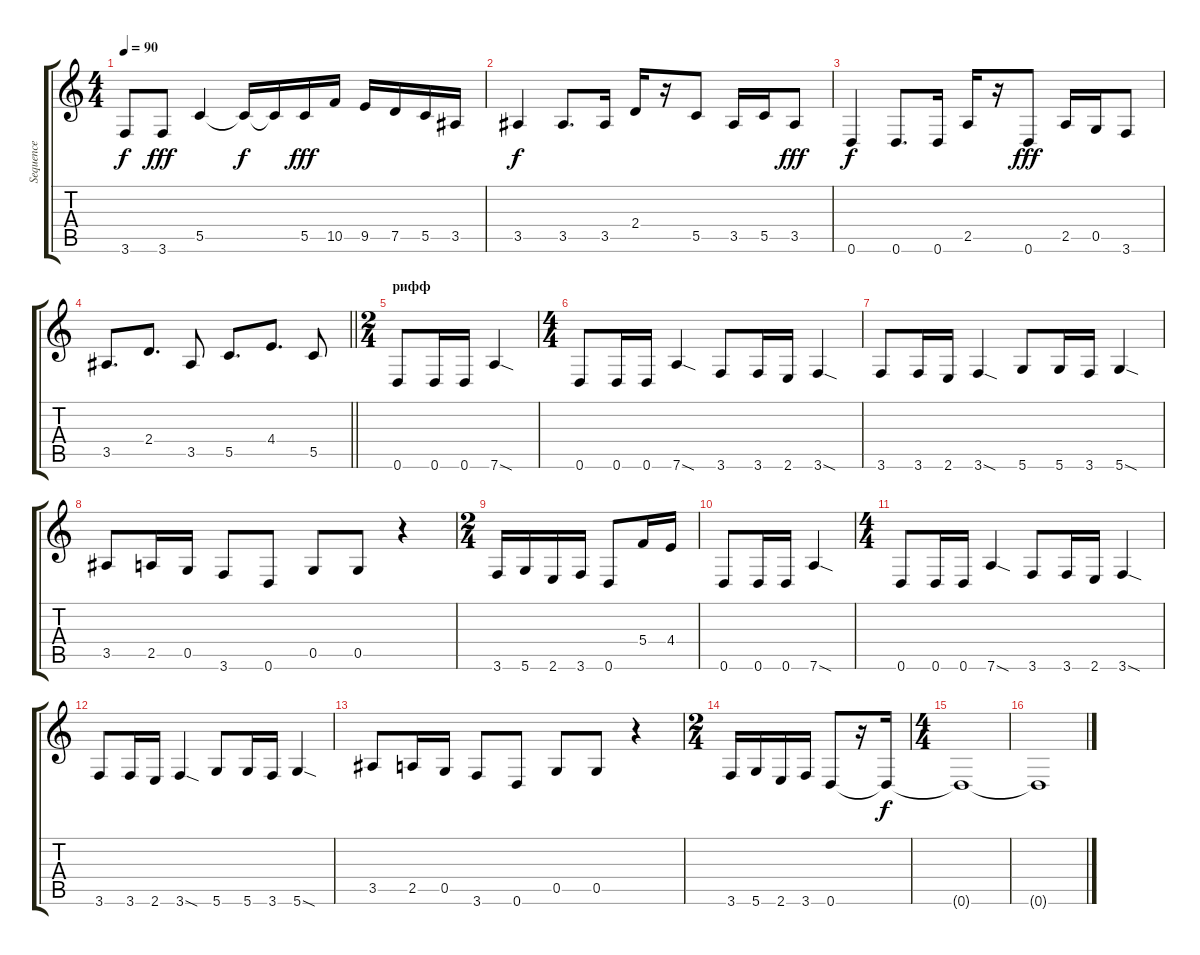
\track ("Sequence" "Sequence") {instrument electricbassfinger}
\staff {score tabs}
\tuning (D4 A3 F3 C3 G2 D2) {hide}
\ts (4 4)
\tempo 90
\clef g2
\ks c
3.6{t}.8{dy f} 3.6.8{dy fff} 5.5.4 5.5{t}.16{dy f} 5.5{t}.16 5.5.16{dy fff} 10.5.16 9.5.16 7.5.16 5.5.16 3.5.16 |
3.5.4{dy f} 3.5.8{d} 3.5.16 2.4.16 r.16 5.5.8 3.5.16 5.5.16 3.5.8{dy fff} |
0.6.4{dy f} 0.6.8{d} 0.6.16 2.5.16 r.16 0.6.8{dy fff} 2.5.16 0.5.16 3.6.8 |
\barLineRight lightlight
3.5.8{d} 2.4.8{d} 3.5.8 5.5.8{d} 4.4.8{d} 5.5.8 |
\ts (2 4)
\section ("" "рифф")
0.6.8 0.6.16 0.6.16 7.6{sod}.4 |
\ts (4 4)
0.6.8 0.6.16 0.6.16 7.6{sod}.4 3.6.8 3.6.16 2.6.16 3.6{sod}.4 |
3.6.8 3.6.16 2.6.16 3.6{sod}.4 5.6.8 5.6.16 3.6.16 5.6{sod}.4 |
3.5.8 2.5.16 0.5.16 3.6.8 0.6.8 0.5.8 0.5.8 r.4 |
\ts (2 4)
3.6.16 5.6.16 2.6.16 3.6.16 0.6.8 5.4.16 4.4.16 |
0.6.8 0.6.16 0.6.16 7.6{sod}.4 |
\ts (4 4)
0.6.8 0.6.16 0.6.16 7.6{sod}.4 3.6.8 3.6.16 2.6.16 3.6{sod}.4 |
3.6.8 3.6.16 2.6.16 3.6{sod}.4 5.6.8 5.6.16 3.6.16 5.6{sod}.4 |
3.5.8 2.5.16 0.5.16 3.6.8 0.6.8 0.5.8 0.5.8 r.4 |
\ts (2 4)
3.6.16 5.6.16 2.6.16 3.6.16 0.6.8 r.16 0.6{t}.16{dy f} |
\ts (4 4)
0.6{t}.1 |
0.6{t}.1
